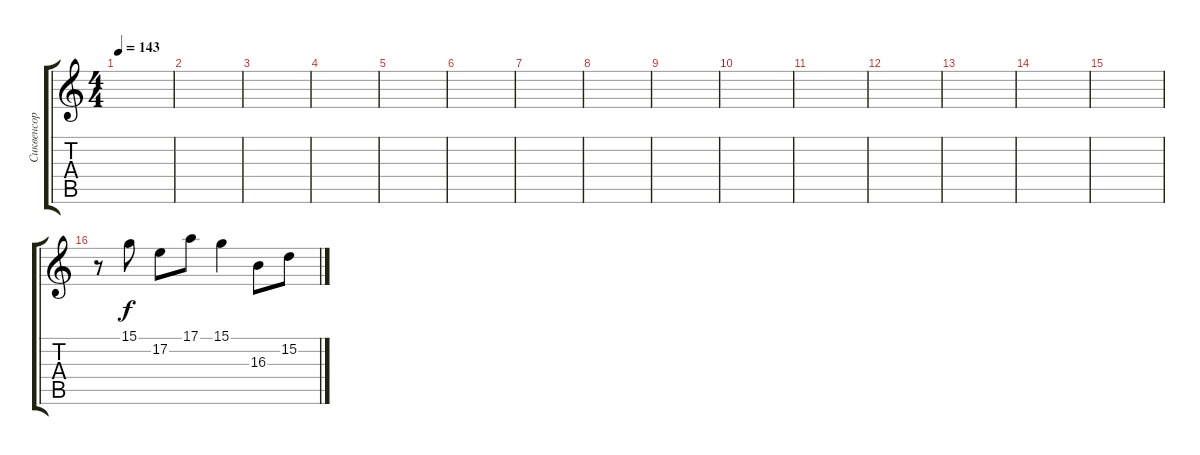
\track ("Сиквенсор (клавишные)" "Сиквенсор ") {instrument recorder}
\staff {score tabs}
\tuning (E4 B3 G3 D3 A2 E2) {hide}
\ts (4 4)
\tempo 143
\clef g2
\ks c
|
|
|
|
|
|
|
|
|
|
|
|
|
|
|
r.8 15.1.8 17.2.8 17.1.8 15.1.4 16.3.8 15.2.8
